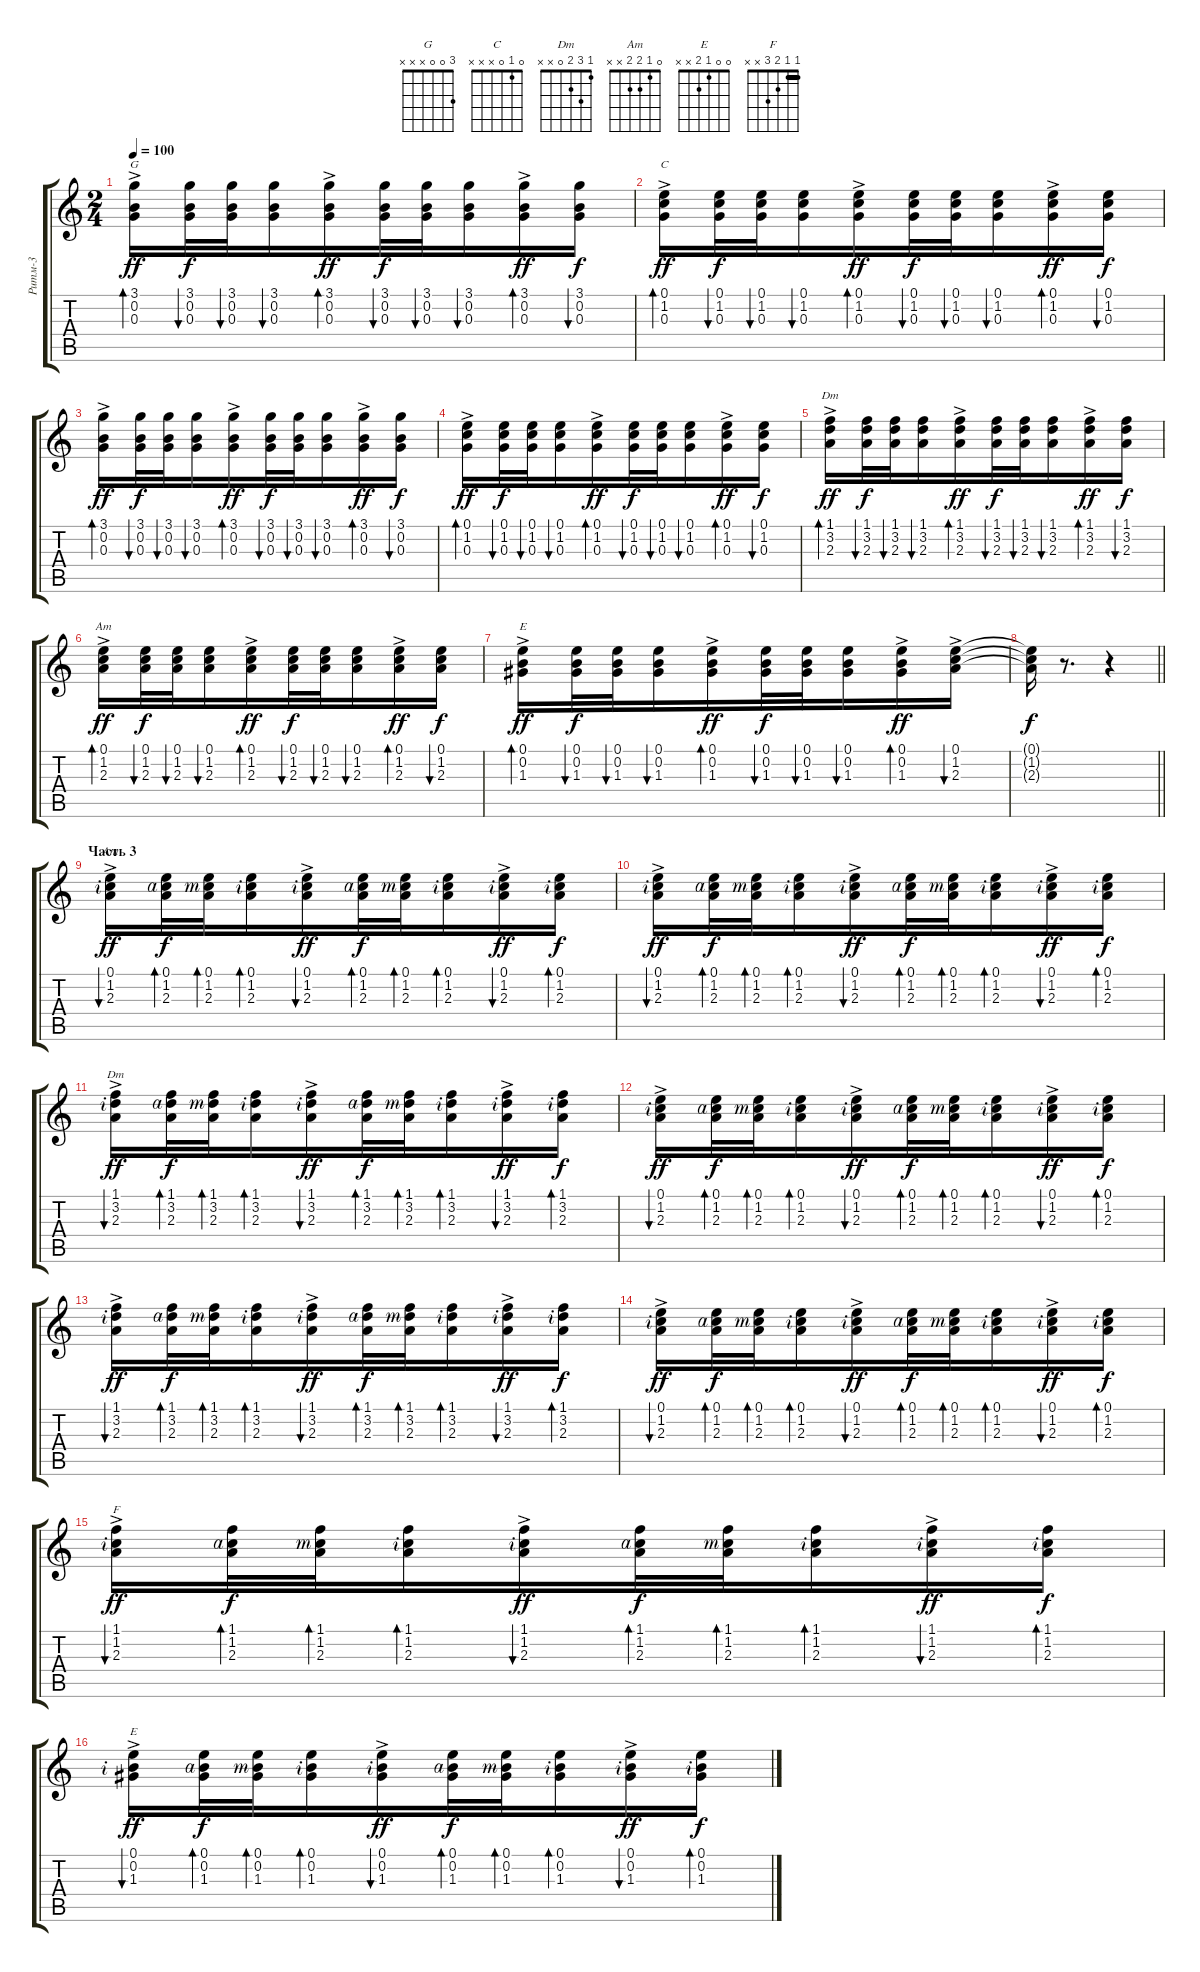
\track ("Ритм-3" "Ритм-3") {instrument acousticguitarsteel}
\staff {score tabs}
\tuning (E4 B3 G3 D3 A2 E2) {hide}
\chord ("G" 3 0 0 x x x)
\chord ("C" 0 1 0 x x x)
\chord ("Dm" 1 3 2 x x x)
\chord ("Am" 0 1 2 x x x)
\chord ("E" 0 0 1 x x x)
\chord ("Am" 0 1 2 2 x x)
\chord ("Dm" 1 3 2 0 x x)
\chord ("F" 1 1 2 3 x x) {barre 1}
\chord ("E" 0 0 1 2 x x)
\ts (2 4)
\tempo 100
\clef g2
\ks c
(3.1{ac} 0.2{ac} 0.3{ac}).16{bd 30 ch "G" dy ff} (3.1 0.2 0.3).32{bu 60 dy f} (3.1 0.2 0.3).32{bu 60 beam merge} (3.1 0.2 0.3).16{bu 60} (3.1{ac} 0.2{ac} 0.3{ac}).16{bd 30 dy ff beam merge} (3.1 0.2 0.3).32{bu 60 dy f} (3.1 0.2 0.3).32{bu 60} (3.1 0.2 0.3).16{bu 60} (3.1{ac} 0.2{ac} 0.3{ac}).16{bd 30 dy ff} (3.1 0.2 0.3).16{bu 30 dy f} |
(0.1{ac} 1.2{ac} 0.3{ac}).16{bd 30 ch "C" dy ff} (0.1 1.2 0.3).32{bu 60 dy f} (0.1 1.2 0.3).32{bu 60 beam merge} (0.1 1.2 0.3).16{bu 60} (0.1{ac} 1.2{ac} 0.3{ac}).16{bd 30 dy ff beam merge} (0.1 1.2 0.3).32{bu 60 dy f} (0.1 1.2 0.3).32{bu 60} (0.1 1.2 0.3).16{bu 60} (0.1{ac} 1.2{ac} 0.3{ac}).16{bd 30 dy ff} (0.1 1.2 0.3).16{bu 30 dy f} |
(3.1{ac} 0.2{ac} 0.3{ac}).16{bd 30 dy ff} (3.1 0.2 0.3).32{bu 60 dy f} (3.1 0.2 0.3).32{bu 60 beam merge} (3.1 0.2 0.3).16{bu 60} (3.1{ac} 0.2{ac} 0.3{ac}).16{bd 30 dy ff beam merge} (3.1 0.2 0.3).32{bu 60 dy f} (3.1 0.2 0.3).32{bu 60} (3.1 0.2 0.3).16{bu 60} (3.1{ac} 0.2{ac} 0.3{ac}).16{bd 30 dy ff} (3.1 0.2 0.3).16{bu 30 dy f} |
(0.1{ac} 1.2{ac} 0.3{ac}).16{bd 30 dy ff} (0.1 1.2 0.3).32{bu 60 dy f} (0.1 1.2 0.3).32{bu 60 beam merge} (0.1 1.2 0.3).16{bu 60} (0.1{ac} 1.2{ac} 0.3{ac}).16{bd 30 dy ff beam merge} (0.1 1.2 0.3).32{bu 60 dy f} (0.1 1.2 0.3).32{bu 60} (0.1 1.2 0.3).16{bu 60} (0.1{ac} 1.2{ac} 0.3{ac}).16{bd 30 dy ff} (0.1 1.2 0.3).16{bu 30 dy f} |
(1.1{ac} 3.2{ac} 2.3{ac}).16{bd 30 ch "Dm" dy ff} (1.1 3.2 2.3).32{bu 60 dy f} (1.1 3.2 2.3).32{bu 60 beam merge} (1.1 3.2 2.3).16{bu 60} (1.1{ac} 3.2{ac} 2.3{ac}).16{bd 30 dy ff beam merge} (1.1 3.2 2.3).32{bu 60 dy f} (1.1 3.2 2.3).32{bu 60} (1.1 3.2 2.3).16{bu 60} (1.1{ac} 3.2{ac} 2.3{ac}).16{bd 30 dy ff} (1.1 3.2 2.3).16{bu 30 dy f} |
(0.1{ac} 1.2{ac} 2.3{ac}).16{bd 30 ch "Am" dy ff} (0.1 1.2 2.3).32{bu 60 dy f} (0.1 1.2 2.3).32{bu 60 beam merge} (0.1 1.2 2.3).16{bu 60} (0.1{ac} 1.2{ac} 2.3{ac}).16{bd 30 dy ff beam merge} (0.1 1.2 2.3).32{bu 60 dy f} (0.1 1.2 2.3).32{bu 60} (0.1 1.2 2.3).16{bu 60} (0.1{ac} 1.2{ac} 2.3{ac}).16{bd 30 dy ff} (0.1 1.2 2.3).16{bu 30 dy f} |
(0.1{ac} 0.2{ac} 1.3{ac}).16{bd 30 ch "E" dy ff} (0.1 0.2 1.3).32{bu 60 dy f} (0.1 0.2 1.3).32{bu 60 beam merge} (0.1 0.2 1.3).16{bu 60} (0.1{ac} 0.2{ac} 1.3{ac}).16{bd 30 dy ff beam merge} (0.1 0.2 1.3).32{bu 60 dy f} (0.1 0.2 1.3).32{bu 60} (0.1 0.2 1.3).16{bu 60} (0.1{ac} 0.2{ac} 1.3{ac}).16{bd 30 dy ff} (0.1{ac} 1.2{ac} 2.3{ac}).16{bu 30} |
\barLineRight lightlight
(0.1{t} 1.2{t} 2.3{t}).16{dy f} r.8{d} r.4 |
\section ("" "Часть 3")
(0.1{ac} 1.2{ac rf 2} 2.3{ac}).16{bu 30 ch "Am" dy ff} (0.1 1.2{rf 4} 2.3).32{bd 30 dy f} (0.1 1.2{rf 3} 2.3).32{bd 30 beam merge} (0.1 1.2{rf 2} 2.3).16{bd 30} (0.1{ac} 1.2{ac rf 2} 2.3{ac}).16{bu 30 dy ff beam merge} (0.1 1.2{rf 4} 2.3).32{bd 30 dy f} (0.1 1.2{rf 3} 2.3).32{bd 30 beam merge} (0.1 1.2{rf 2} 2.3).16{bd 30} (0.1{ac} 1.2{ac rf 2} 2.3{ac}).16{bu 30 dy ff} (0.1 1.2{rf 2} 2.3).16{bd 30 dy f} |
(0.1{ac} 1.2{ac rf 2} 2.3{ac}).16{bu 30 dy ff} (0.1 1.2{rf 4} 2.3).32{bd 30 dy f} (0.1 1.2{rf 3} 2.3).32{bd 30 beam merge} (0.1 1.2{rf 2} 2.3).16{bd 30} (0.1{ac} 1.2{ac rf 2} 2.3{ac}).16{bu 30 dy ff beam merge} (0.1 1.2{rf 4} 2.3).32{bd 30 dy f} (0.1 1.2{rf 3} 2.3).32{bd 30 beam merge} (0.1 1.2{rf 2} 2.3).16{bd 30} (0.1{ac} 1.2{ac rf 2} 2.3{ac}).16{bu 30 dy ff} (0.1 1.2{rf 2} 2.3).16{bd 30 dy f} |
(1.1{ac} 3.2{ac rf 2} 2.3{ac}).16{bu 30 ch "Dm" dy ff} (1.1 3.2{rf 4} 2.3).32{bd 30 dy f} (1.1 3.2{rf 3} 2.3).32{bd 30 beam merge} (1.1 3.2{rf 2} 2.3).16{bd 30} (1.1{ac} 3.2{ac rf 2} 2.3{ac}).16{bu 30 dy ff beam merge} (1.1 3.2{rf 4} 2.3).32{bd 30 dy f} (1.1 3.2{rf 3} 2.3).32{bd 30 beam merge} (1.1 3.2{rf 2} 2.3).16{bd 30} (1.1{ac} 3.2{ac rf 2} 2.3{ac}).16{bu 30 dy ff} (1.1 3.2{rf 2} 2.3).16{bd 30 dy f} |
(0.1{ac} 1.2{ac rf 2} 2.3{ac}).16{bu 30 dy ff} (0.1 1.2{rf 4} 2.3).32{bd 30 dy f} (0.1 1.2{rf 3} 2.3).32{bd 30 beam merge} (0.1 1.2{rf 2} 2.3).16{bd 30} (0.1{ac} 1.2{ac rf 2} 2.3{ac}).16{bu 30 dy ff beam merge} (0.1 1.2{rf 4} 2.3).32{bd 30 dy f} (0.1 1.2{rf 3} 2.3).32{bd 30 beam merge} (0.1 1.2{rf 2} 2.3).16{bd 30} (0.1{ac} 1.2{ac rf 2} 2.3{ac}).16{bu 30 dy ff} (0.1 1.2{rf 2} 2.3).16{bd 30 dy f} |
(1.1{ac} 3.2{ac rf 2} 2.3{ac}).16{bu 30 dy ff} (1.1 3.2{rf 4} 2.3).32{bd 30 dy f} (1.1 3.2{rf 3} 2.3).32{bd 30 beam merge} (1.1 3.2{rf 2} 2.3).16{bd 30} (1.1{ac} 3.2{ac rf 2} 2.3{ac}).16{bu 30 dy ff beam merge} (1.1 3.2{rf 4} 2.3).32{bd 30 dy f} (1.1 3.2{rf 3} 2.3).32{bd 30 beam merge} (1.1 3.2{rf 2} 2.3).16{bd 30} (1.1{ac} 3.2{ac rf 2} 2.3{ac}).16{bu 30 dy ff} (1.1 3.2{rf 2} 2.3).16{bd 30 dy f} |
(0.1{ac} 1.2{ac rf 2} 2.3{ac}).16{bu 30 dy ff} (0.1 1.2{rf 4} 2.3).32{bd 30 dy f} (0.1 1.2{rf 3} 2.3).32{bd 30 beam merge} (0.1 1.2{rf 2} 2.3).16{bd 30} (0.1{ac} 1.2{ac rf 2} 2.3{ac}).16{bu 30 dy ff beam merge} (0.1 1.2{rf 4} 2.3).32{bd 30 dy f} (0.1 1.2{rf 3} 2.3).32{bd 30 beam merge} (0.1 1.2{rf 2} 2.3).16{bd 30} (0.1{ac} 1.2{ac rf 2} 2.3{ac}).16{bu 30 dy ff} (0.1 1.2{rf 2} 2.3).16{bd 30 dy f} |
(1.1{ac} 1.2{ac rf 2} 2.3{ac}).16{bu 30 ch "F" dy ff} (1.1 1.2{rf 4} 2.3).32{bd 30 dy f} (1.1 1.2{rf 3} 2.3).32{bd 30 beam merge} (1.1 1.2{rf 2} 2.3).16{bd 30} (1.1{ac} 1.2{ac rf 2} 2.3{ac}).16{bu 30 dy ff beam merge} (1.1 1.2{rf 4} 2.3).32{bd 30 dy f} (1.1 1.2{rf 3} 2.3).32{bd 30 beam merge} (1.1 1.2{rf 2} 2.3).16{bd 30} (1.1{ac} 1.2{ac rf 2} 2.3{ac}).16{bu 30 dy ff} (1.1 1.2{rf 2} 2.3).16{bd 30 dy f} |
(0.1{ac} 0.2{ac rf 2} 1.3{ac}).16{bu 30 ch "E" dy ff} (0.1 0.2{rf 4} 1.3).32{bd 30 dy f} (0.1 0.2{rf 3} 1.3).32{bd 30 beam merge} (0.1 0.2{rf 2} 1.3).16{bd 30} (0.1{ac} 0.2{ac rf 2} 1.3{ac}).16{bu 30 dy ff beam merge} (0.1 0.2{rf 4} 1.3).32{bd 30 dy f} (0.1 0.2{rf 3} 1.3).32{bd 30 beam merge} (0.1 0.2{rf 2} 1.3).16{bd 30} (0.1{ac} 0.2{ac rf 2} 1.3{ac}).16{bu 30 dy ff} (0.1 0.2{rf 2} 1.3).16{bd 30 dy f}
